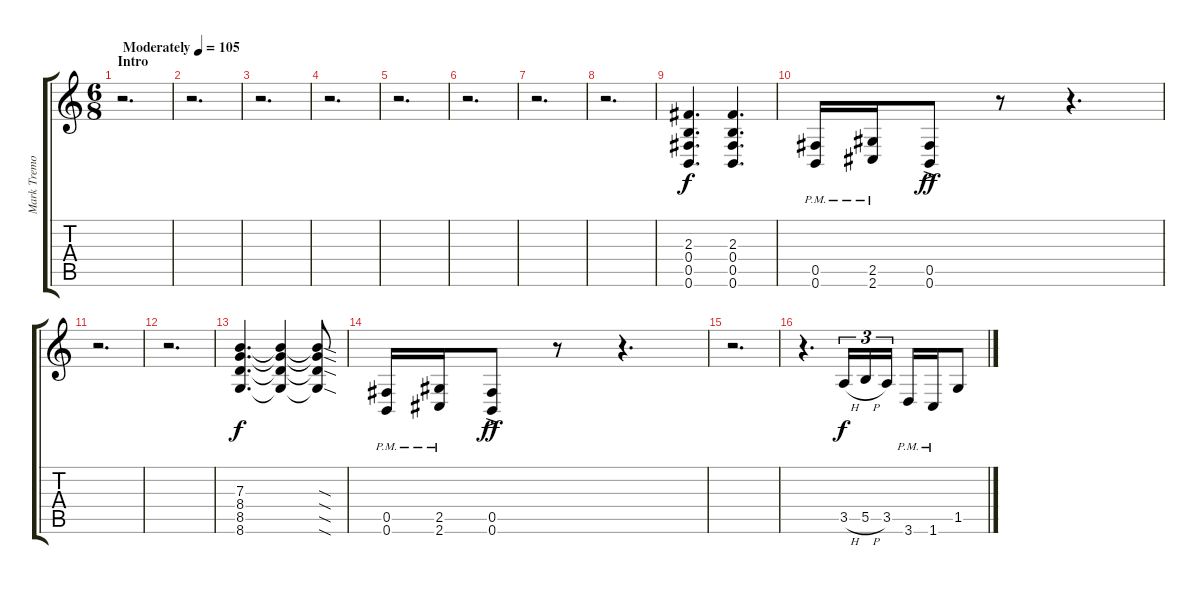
\track ("Mark Tremonti" "Mark Tremo") {instrument distortionguitar}
\staff {score tabs}
\tuning (Db4 Ab3 E3 B2 Gb2 B1) {hide}
\ts (6 8)
\section ("" "Intro")
\tempo (105 "Moderately")
\clef g2
\ks c
r.2{d dy f instrument distortionguitar} |
r.2{d} |
r.2{d} |
r.2{d} |
r.2{d} |
r.2{d} |
r.2{d} |
r.2{d} |
(2.3 0.4 0.5 0.6).4{d} (2.3 0.4 0.5 0.6).4{d} |
(0.5{pm} 0.6{pm}).16 (2.5{pm} 2.6{pm}).16 (0.5{ac} 0.6{ac}).8{dy ff} r.8 r.4{d} |
r.2{d} |
r.2{d} |
(7.3 8.4 8.5 8.6).4{d dy f} (7.3{t} 8.4{t} 8.5{t} 8.6{t}).4 (7.3{sod t} 8.4{sod t} 8.5{sod t} 8.6{sod t}).8 |
(0.5{pm} 0.6{pm}).16 (2.5{pm} 2.6{pm}).16 (0.5{ac} 0.6{ac}).8{dy ff} r.8 r.4{d} |
r.2{d} |
r.4{d} 3.5{h}.16{tu (3 2) dy f} 5.5{h}.16{tu (3 2)} 3.5.16{tu (3 2) beam splitsecondary} 3.6{pm}.16 1.6{pm}.16 1.5.8
